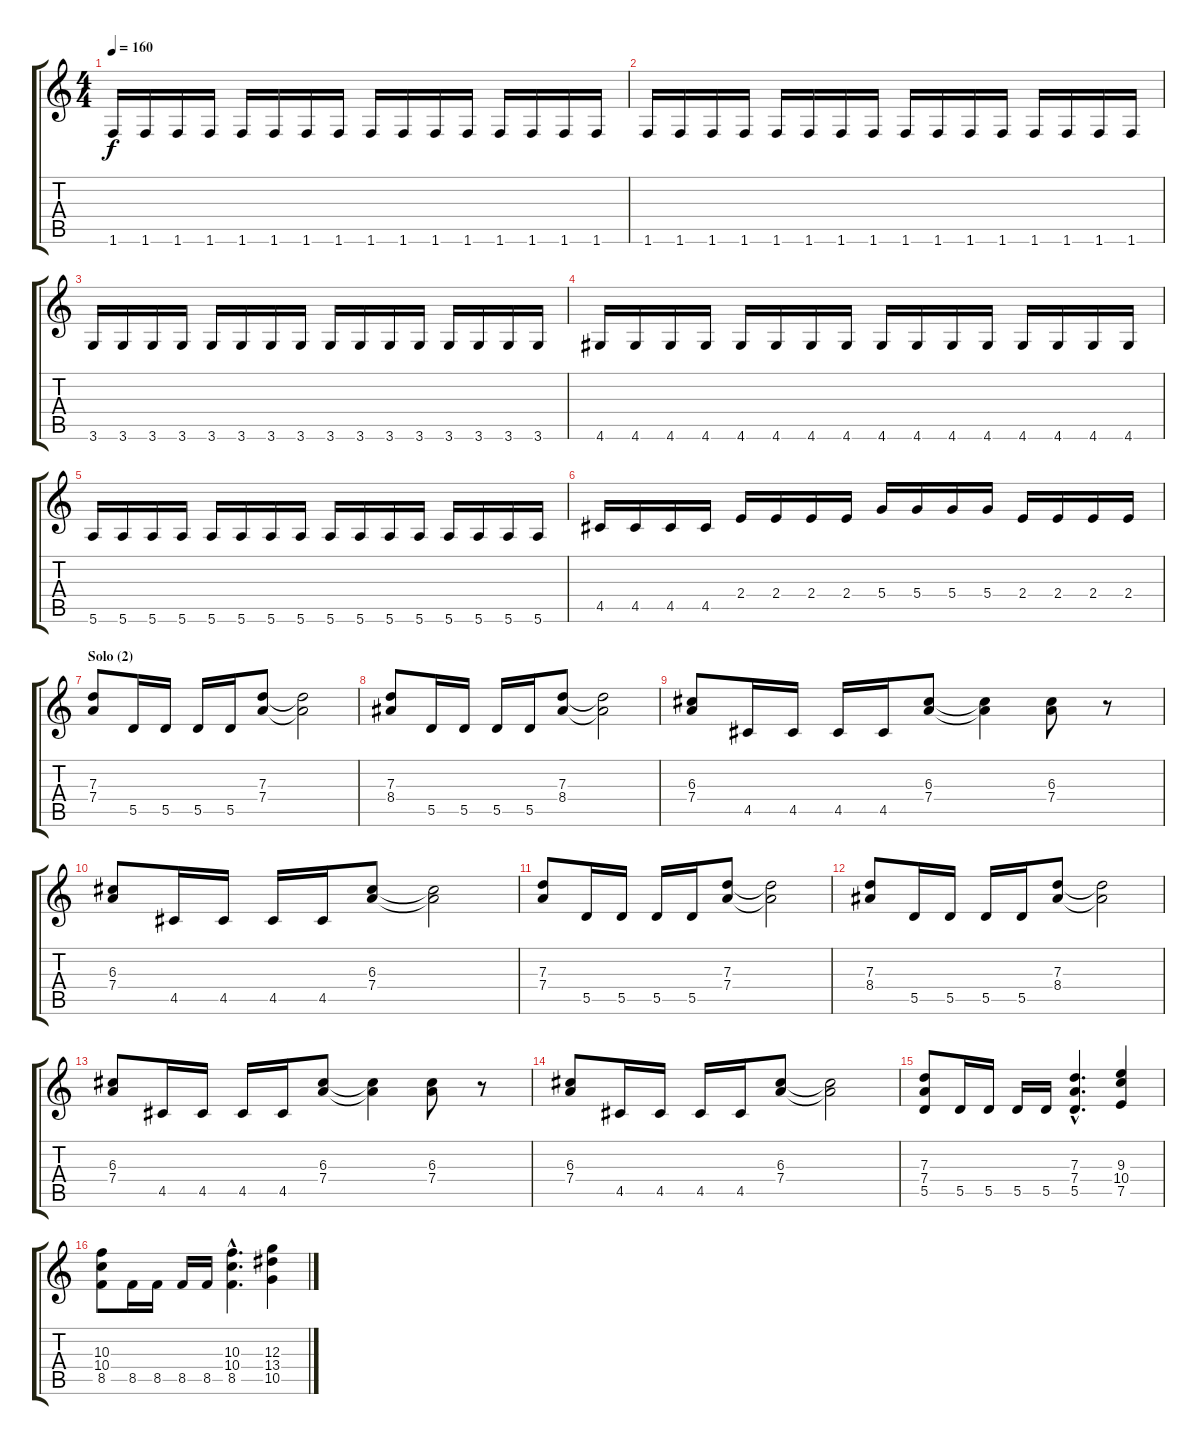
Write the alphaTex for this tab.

\track "" {instrument distortionguitar}
\staff {score tabs}
\tuning (E4 B3 G3 D3 A2 E2) {hide}
\ts (4 4)
\tempo 160
\clef g2
\ks c
1.6.16{dy f} 1.6.16 1.6.16 1.6.16 1.6.16 1.6.16 1.6.16 1.6.16 1.6.16 1.6.16 1.6.16 1.6.16 1.6.16 1.6.16 1.6.16 1.6.16 |
1.6.16 1.6.16 1.6.16 1.6.16 1.6.16 1.6.16 1.6.16 1.6.16 1.6.16 1.6.16 1.6.16 1.6.16 1.6.16 1.6.16 1.6.16 1.6.16 |
3.6.16 3.6.16 3.6.16 3.6.16 3.6.16 3.6.16 3.6.16 3.6.16 3.6.16 3.6.16 3.6.16 3.6.16 3.6.16 3.6.16 3.6.16 3.6.16 |
4.6.16 4.6.16 4.6.16 4.6.16 4.6.16 4.6.16 4.6.16 4.6.16 4.6.16 4.6.16 4.6.16 4.6.16 4.6.16 4.6.16 4.6.16 4.6.16 |
5.6.16 5.6.16 5.6.16 5.6.16 5.6.16 5.6.16 5.6.16 5.6.16 5.6.16 5.6.16 5.6.16 5.6.16 5.6.16 5.6.16 5.6.16 5.6.16 |
4.5.16 4.5.16 4.5.16 4.5.16 2.4.16 2.4.16 2.4.16 2.4.16 5.4.16 5.4.16 5.4.16 5.4.16 2.4.16 2.4.16 2.4.16 2.4.16 |
\section ("" "Solo (2)")
(7.3 7.4).8 5.5.16 5.5.16 5.5.16 5.5.16 (7.3 7.4).8 (7.3{t} 7.4{t}).2 |
(7.3 8.4).8 5.5.16 5.5.16 5.5.16 5.5.16 (7.3 8.4).8 (7.3{t} 8.4{t}).2 |
(6.3 7.4).8 4.5.16 4.5.16 4.5.16 4.5.16 (6.3 7.4).8 (6.3{t} 7.4{t}).4 (6.3 7.4).8 r.8 |
(6.3 7.4).8 4.5.16 4.5.16 4.5.16 4.5.16 (6.3 7.4).8 (6.3{t} 7.4{t}).2 |
(7.3 7.4).8 5.5.16 5.5.16 5.5.16 5.5.16 (7.3 7.4).8 (7.3{t} 7.4{t}).2 |
(7.3 8.4).8 5.5.16 5.5.16 5.5.16 5.5.16 (7.3 8.4).8 (7.3{t} 8.4{t}).2 |
(6.3 7.4).8 4.5.16 4.5.16 4.5.16 4.5.16 (6.3 7.4).8 (6.3{t} 7.4{t}).4 (6.3 7.4).8 r.8 |
(6.3 7.4).8 4.5.16 4.5.16 4.5.16 4.5.16 (6.3 7.4).8 (6.3{t} 7.4{t}).2 |
(7.3 7.4 5.5).8 5.5.16 5.5.16 5.5.16 5.5.16 (7.3{hac} 7.4{hac} 5.5{hac}).4{d} (9.3 10.4 7.5).4 |
(10.3 10.4 8.5).8 8.5.16 8.5.16 8.5.16 8.5.16 (10.3{hac} 10.4{hac} 8.5{hac}).4{d} (12.3 13.4 10.5).4
